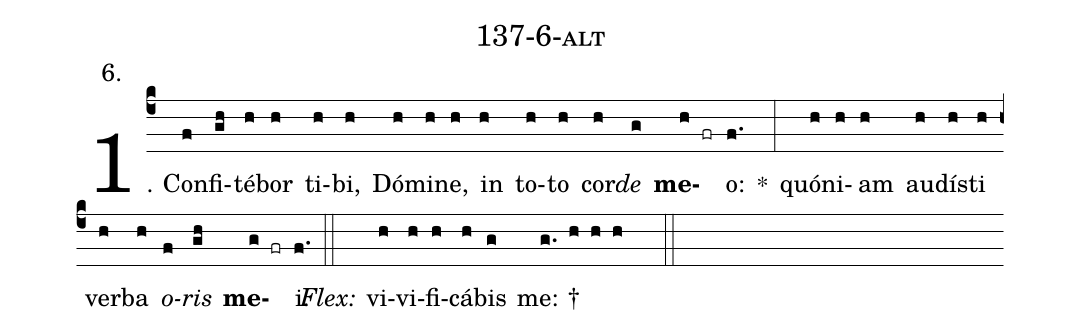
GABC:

name: 137-6-alt;
annotation: 6.;
%%
(c4)1. Con(f)fi(gh)té(h)bor(h) ti(h)bi,(h) Dó(h)mi(h)ne,(h) in(h) to(h)to(h) cor(h)<i>de</i>(g) <b>me</b>(h fr)o:(f.) *(:) quón(h)i(h)am(h) au(h)dís(h)ti(h) ver(h)ba(h) <i>o</i>(f)<i>ris</i>(gh) <b>me</b>(g fr)i.(f.) (::)
<i>Flex:</i>()  vi(h)vi(h)fi(h)cá(h)bis(g) me: †(g. h h h  ::)
